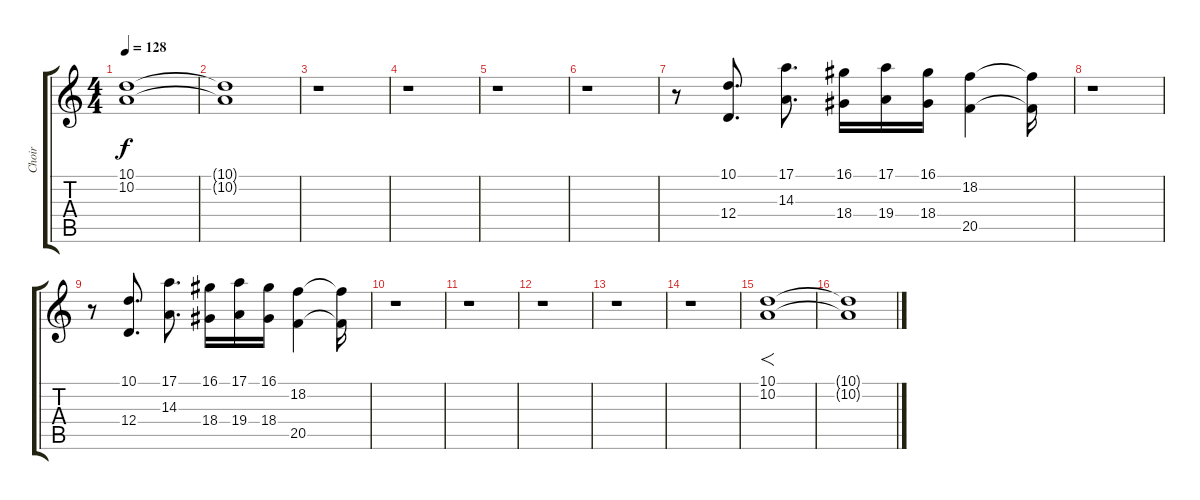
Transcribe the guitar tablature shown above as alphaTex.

\track ("Choir" "Choir") {instrument choiraahs}
\staff {score tabs}
\tuning (E4 B3 G3 D3 A2 E2) {hide}
\ts (4 4)
\tempo 128
\clef g2
\ks c
(10.1{t} 10.2{t}).1{dy f} |
(10.1{t} 10.2{t}).1 |
r.1 |
r.1 |
r.1 |
r.1 |
r.8{volume 12 instrument lead2sawtooth} (10.1 12.4).8{d} (17.1 14.3).8{d} (16.1 18.4).16 (17.1 19.4).16 (16.1 18.4).16 (18.2 20.5).4 (18.2{t} 20.5{t}).16 |
r.1 |
r.8 (10.1 12.4).8{d volume 12 instrument lead2sawtooth} (17.1 14.3).8{d} (16.1 18.4).16 (17.1 19.4).16 (16.1 18.4).16 (18.2 20.5).4 (18.2{t} 20.5{t}).16 |
r.1{volume 13 instrument choiraahs} |
r.1 |
r.1 |
r.1 |
r.1 |
(10.1 10.2).1{f} |
(10.1{t} 10.2{t}).1
